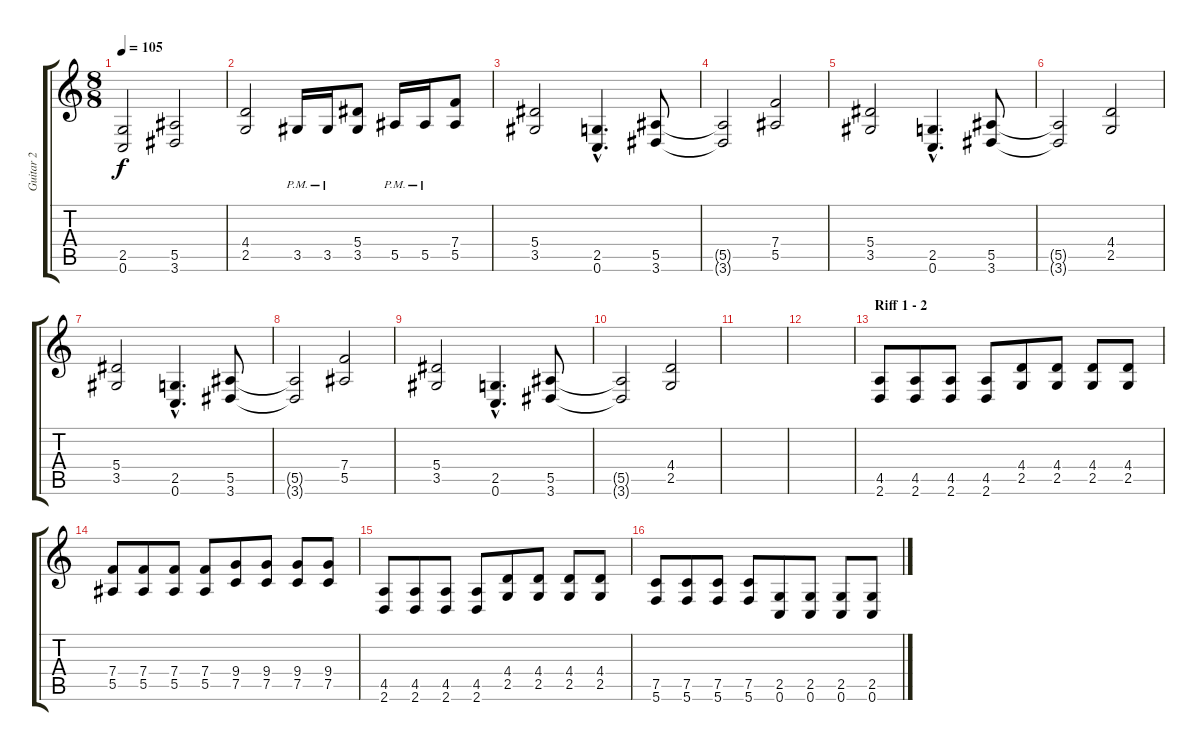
\track ("Guitar 2" "Guitar 2") {instrument distortionguitar}
\staff {score tabs}
\tuning (C4 G3 Eb3 Bb2 F2 C2) {hide}
\ts (8 8)
\tempo 105
\clef g2
\ks c
(2.5 0.6).2{dy f} (5.5 3.6).2 |
(4.4 2.5).2 3.5{pm}.16 3.5{pm}.16 (5.4 3.5).8 5.5{pm}.16 5.5{pm}.16 (7.4 5.5).8 |
(5.4 3.5).2 (2.5{hac} 0.6{hac}).4{d} (5.5 3.6).8 |
(5.5{t} 3.6{t}).2 (7.4 5.5).2 |
(5.4 3.5).2 (2.5{hac} 0.6{hac}).4{d} (5.5 3.6).8 |
(5.5{t} 3.6{t}).2 (4.4 2.5).2 |
(5.4 3.5).2 (2.5{hac} 0.6{hac}).4{d} (5.5 3.6).8 |
(5.5{t} 3.6{t}).2 (7.4 5.5).2 |
(5.4 3.5).2 (2.5{hac} 0.6{hac}).4{d} (5.5 3.6).8 |
(5.5{t} 3.6{t}).2 (4.4 2.5).2 |
|
|
\section ("" "Riff 1 - 2")
(4.5 2.6).8 (4.5 2.6).8 (4.5 2.6).8 (4.5 2.6).8 (4.4 2.5).8 (4.4 2.5).8 (4.4 2.5).8 (4.4 2.5).8 |
(7.4 5.5).8 (7.4 5.5).8 (7.4 5.5).8 (7.4 5.5).8 (9.4 7.5).8 (9.4 7.5).8 (9.4 7.5).8 (9.4 7.5).8 |
(4.5 2.6).8 (4.5 2.6).8 (4.5 2.6).8 (4.5 2.6).8 (4.4 2.5).8 (4.4 2.5).8 (4.4 2.5).8 (4.4 2.5).8 |
(7.5 5.6).8 (7.5 5.6).8 (7.5 5.6).8 (7.5 5.6).8 (2.5 0.6).8 (2.5 0.6).8 (2.5 0.6).8 (2.5 0.6).8
